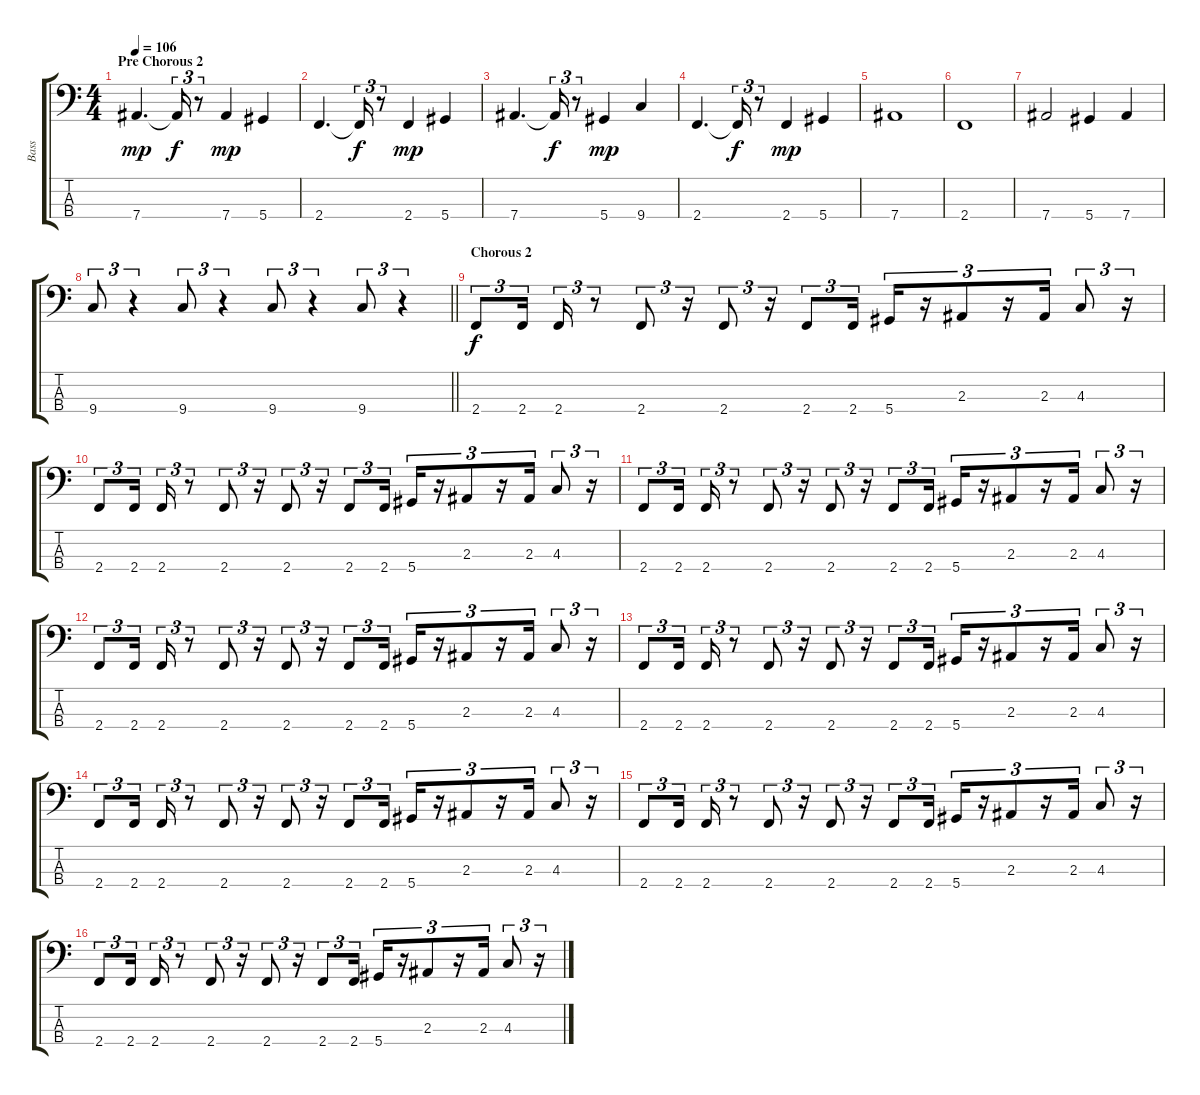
\track ("Bass" "Bass") {instrument electricbassfinger}
\staff {score tabs}
\tuning (Gb2 Db2 Ab1 Eb1) {hide}
\ts (4 4)
\section ("" "Pre Chorous 2")
\tempo 106
\clef f4
\ks c
7.4.4{d dy mp} 7.4{t}.16{tu (3 2) dy f} r.8{tu (3 2)} 7.4.4{dy mp} 5.4.4 |
2.4.4{d} 2.4{t}.16{tu (3 2) dy f} r.8{tu (3 2)} 2.4.4{dy mp} 5.4.4 |
7.4.4{d} 7.4{t}.16{tu (3 2) dy f} r.8{tu (3 2)} 5.4.4{dy mp} 9.4.4 |
2.4.4{d} 2.4{t}.16{tu (3 2) dy f} r.8{tu (3 2)} 2.4.4{dy mp} 5.4.4 |
7.4.1 |
2.4.1 |
7.4.2 5.4.4 7.4.4 |
\barLineRight lightlight
9.4.8{tu (3 2)} r.4{tu (3 2)} 9.4.8{tu (3 2)} r.4{tu (3 2)} 9.4.8{tu (3 2)} r.4{tu (3 2)} 9.4.8{tu (3 2)} r.4{tu (3 2)} |
\section ("" "Chorous 2")
2.4.8{tu (3 2) dy f} 2.4.16{tu (3 2)} 2.4.16{tu (3 2)} r.8{tu (3 2)} 2.4.8{tu (3 2)} r.16{tu (3 2)} 2.4.8{tu (3 2)} r.16{tu (3 2)} 2.4.8{tu (3 2)} 2.4.16{tu (3 2)} 5.4.16{tu (3 2)} r.16{tu (3 2)} 2.3.8{tu (3 2)} r.16{tu (3 2)} 2.3.16{tu (3 2)} 4.3.8{tu (3 2)} r.16{tu (3 2)} |
2.4.8{tu (3 2)} 2.4.16{tu (3 2)} 2.4.16{tu (3 2)} r.8{tu (3 2)} 2.4.8{tu (3 2)} r.16{tu (3 2)} 2.4.8{tu (3 2)} r.16{tu (3 2)} 2.4.8{tu (3 2)} 2.4.16{tu (3 2)} 5.4.16{tu (3 2)} r.16{tu (3 2)} 2.3.8{tu (3 2)} r.16{tu (3 2)} 2.3.16{tu (3 2)} 4.3.8{tu (3 2)} r.16{tu (3 2)} |
2.4.8{tu (3 2)} 2.4.16{tu (3 2)} 2.4.16{tu (3 2)} r.8{tu (3 2)} 2.4.8{tu (3 2)} r.16{tu (3 2)} 2.4.8{tu (3 2)} r.16{tu (3 2)} 2.4.8{tu (3 2)} 2.4.16{tu (3 2)} 5.4.16{tu (3 2)} r.16{tu (3 2)} 2.3.8{tu (3 2)} r.16{tu (3 2)} 2.3.16{tu (3 2)} 4.3.8{tu (3 2)} r.16{tu (3 2)} |
2.4.8{tu (3 2)} 2.4.16{tu (3 2)} 2.4.16{tu (3 2)} r.8{tu (3 2)} 2.4.8{tu (3 2)} r.16{tu (3 2)} 2.4.8{tu (3 2)} r.16{tu (3 2)} 2.4.8{tu (3 2)} 2.4.16{tu (3 2)} 5.4.16{tu (3 2)} r.16{tu (3 2)} 2.3.8{tu (3 2)} r.16{tu (3 2)} 2.3.16{tu (3 2)} 4.3.8{tu (3 2)} r.16{tu (3 2)} |
2.4.8{tu (3 2)} 2.4.16{tu (3 2)} 2.4.16{tu (3 2)} r.8{tu (3 2)} 2.4.8{tu (3 2)} r.16{tu (3 2)} 2.4.8{tu (3 2)} r.16{tu (3 2)} 2.4.8{tu (3 2)} 2.4.16{tu (3 2)} 5.4.16{tu (3 2)} r.16{tu (3 2)} 2.3.8{tu (3 2)} r.16{tu (3 2)} 2.3.16{tu (3 2)} 4.3.8{tu (3 2)} r.16{tu (3 2)} |
2.4.8{tu (3 2)} 2.4.16{tu (3 2)} 2.4.16{tu (3 2)} r.8{tu (3 2)} 2.4.8{tu (3 2)} r.16{tu (3 2)} 2.4.8{tu (3 2)} r.16{tu (3 2)} 2.4.8{tu (3 2)} 2.4.16{tu (3 2)} 5.4.16{tu (3 2)} r.16{tu (3 2)} 2.3.8{tu (3 2)} r.16{tu (3 2)} 2.3.16{tu (3 2)} 4.3.8{tu (3 2)} r.16{tu (3 2)} |
2.4.8{tu (3 2)} 2.4.16{tu (3 2)} 2.4.16{tu (3 2)} r.8{tu (3 2)} 2.4.8{tu (3 2)} r.16{tu (3 2)} 2.4.8{tu (3 2)} r.16{tu (3 2)} 2.4.8{tu (3 2)} 2.4.16{tu (3 2)} 5.4.16{tu (3 2)} r.16{tu (3 2)} 2.3.8{tu (3 2)} r.16{tu (3 2)} 2.3.16{tu (3 2)} 4.3.8{tu (3 2)} r.16{tu (3 2)} |
2.4.8{tu (3 2)} 2.4.16{tu (3 2)} 2.4.16{tu (3 2)} r.8{tu (3 2)} 2.4.8{tu (3 2)} r.16{tu (3 2)} 2.4.8{tu (3 2)} r.16{tu (3 2)} 2.4.8{tu (3 2)} 2.4.16{tu (3 2)} 5.4.16{tu (3 2)} r.16{tu (3 2)} 2.3.8{tu (3 2)} r.16{tu (3 2)} 2.3.16{tu (3 2)} 4.3.8{tu (3 2)} r.16{tu (3 2)}
